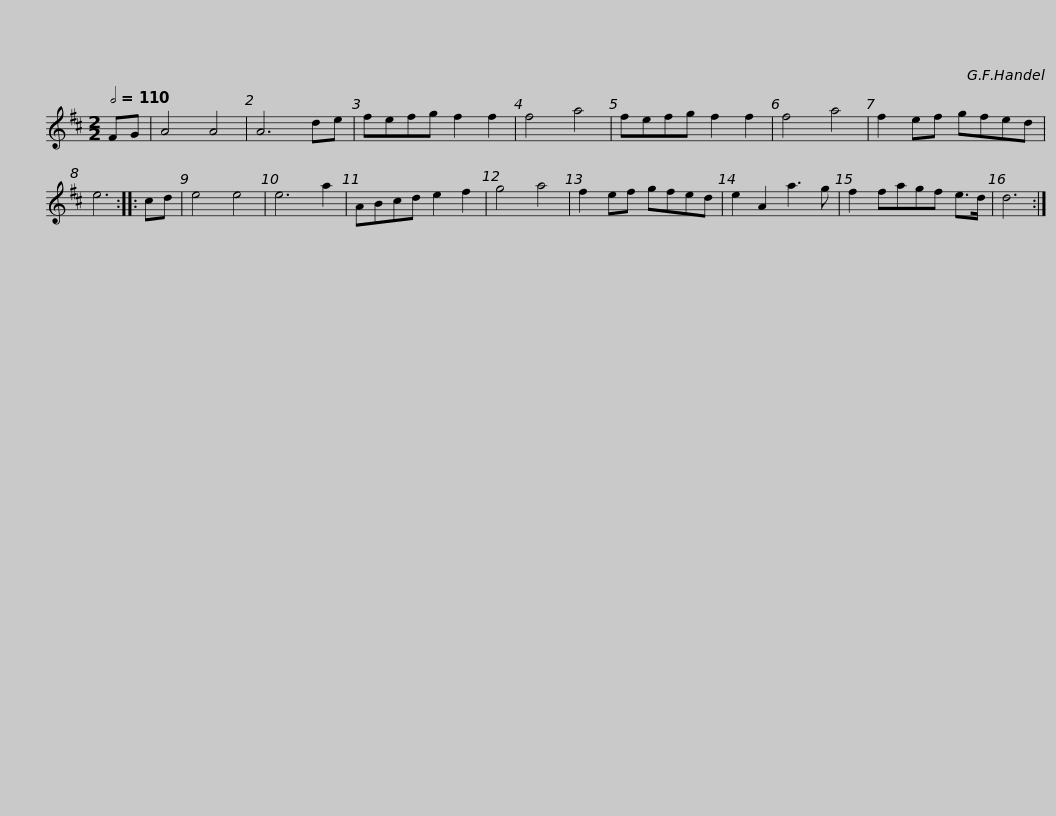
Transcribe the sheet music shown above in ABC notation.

X:1
L:1/8
Q:1/2=110
M:2/2
I:linebreak $
K:D
V:1 treble
V:1
 FG | A4 A4 | A6 de | fefg f2 f2 | f4 a4 |$ %5
 fefg f2 f2 | f4 a4 | f2 ef gfed | e6 ::$ cd | %10
 e4 e4 | e6 a2 | ABcd e2 f2 | g4 a4 |$ f2 ef gfed | %15
 e2 A2 a3 g | f2 fagf e>d | d6 :| %18
